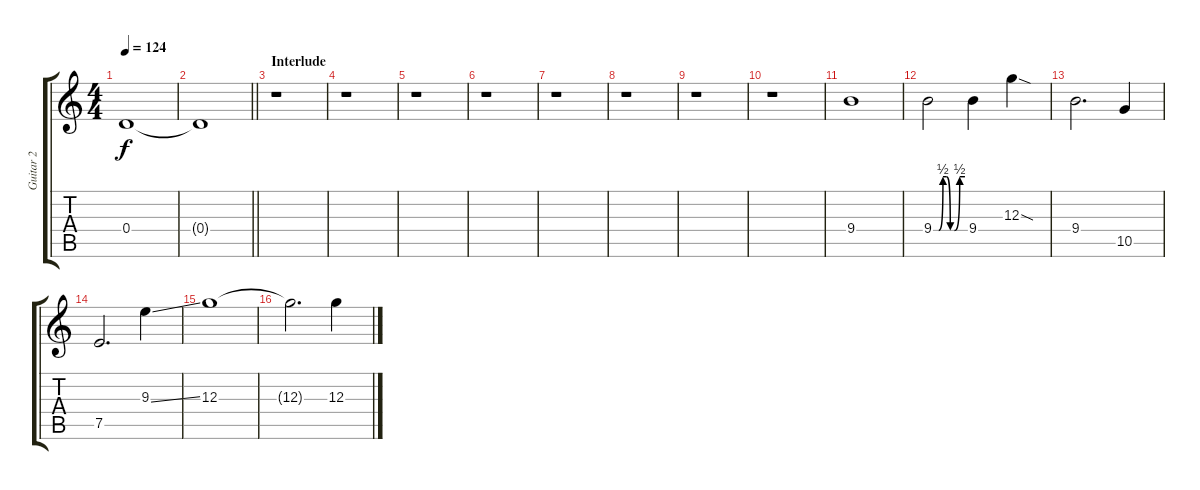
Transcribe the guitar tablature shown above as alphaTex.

\track ("Guitar 2" "Guitar 2") {instrument overdrivenguitar}
\staff {score tabs}
\tuning (E4 B3 G3 D3 A2 E2) {hide}
\ts (4 4)
\tempo 124
\clef g2
\ks c
0.4{t}.1{dy f} |
\barLineRight lightlight
0.4{t}.1 |
\section ("" "Interlude")
r.1 |
r.1 |
r.1 |
r.1 |
r.1 |
r.1 |
r.1 |
r.1 |
9.4.1{volume 10 instrument overdrivenguitar} |
9.4{be (custom 0 0 10 0 18 2 25 2 32 0 40 0 50 2 60 2)}.2 9.4.4 12.3{sod}.4 |
9.4.2{d} 10.5.4 |
7.5.2{d} 9.3{ss}.4 |
12.3.1 |
12.3{t}.2{d} 12.3{ss}.4
